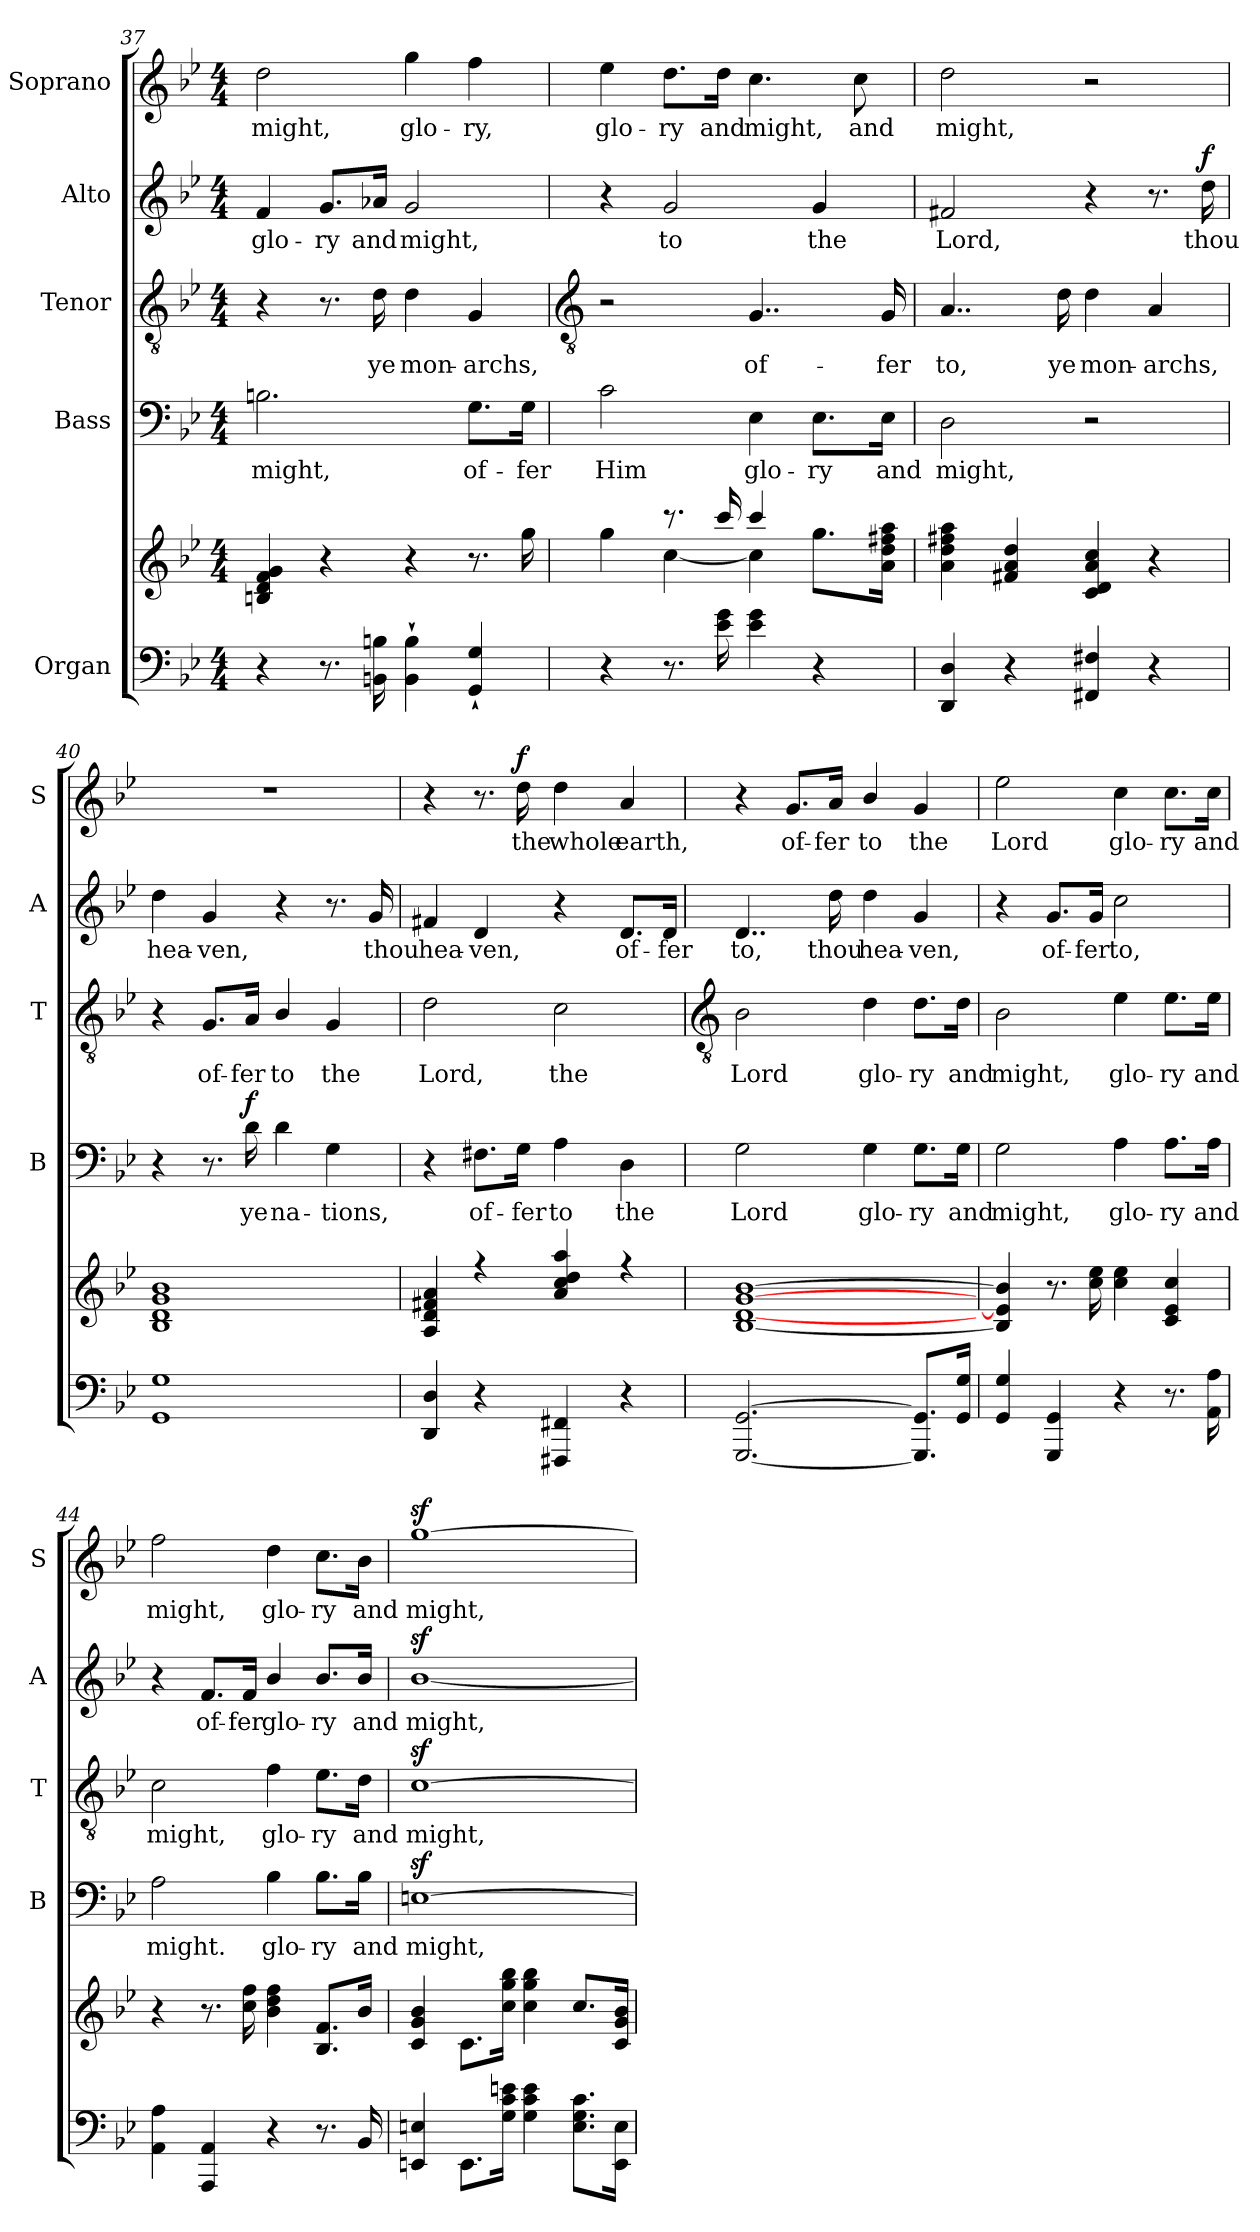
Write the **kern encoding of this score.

**kern	**kern	**kern	**text	**dynam	**kern	**text	**kern	**text	**dynam	**kern	**text	**dynam
*part5	*part5	*part4	*part4	*part4	*part3	*part3	*part2	*part2	*part2	*part1	*part1	*part1
*staff6	*staff5	*staff4	*staff4	*staff4	*staff3	*staff3	*staff2	*staff2	*staff2	*staff1	*staff1	*staff1
*I"Organ	*	*I"Bass	*	*	*I"Tenor	*	*I"Alto	*	*	*I"Soprano	*	*
*	*	*I'B	*	*	*I'T	*	*I'A	*	*	*I'S	*	*
*clefF4	*clefG2	*clefF4	*	*	*clefGv2	*	*clefG2	*	*	*clefG2	*	*
*k[b-e-]	*k[b-e-]	*k[b-e-]	*	*	*k[b-e-]	*	*k[b-e-]	*	*	*k[b-e-]	*	*
*B-:	*B-:	*B-:	*	*	*B-:	*	*B-:	*	*	*B-:	*	*
*M4/4	*M4/4	*M4/4	*	*	*M4/4	*	*M4/4	*	*	*M4/4	*	*
=37	=37	=37	=37	=37	=37	=37	=37	=37	=37	=37	=37	=37
*	*^	*	*	*	*	*	*	*	*	*	*	*
!	!	!	!	!LO:LY:b	!	!	!	!	!LO:LY:b	!	!	!LO:LY:b	!
4r	4Bn/ 4d/ 4f/ 4g/	2ryy	2.Bn	might,	.	4r	.	4f	glo-	.	2dd	might,	.
!	!	!	!	!	!	!	!	!	!LO:LY:b	!	!	!	!
8.r	4r	.	.	.	.	8.r	.	8.g/L	-ry	.	.	.	.
!	!	!	!	!	!	!	!LO:LY:b	!	!LO:LY:b	!	!	!	!
16BBn 16Bn	.	.	.	.	.	16d	ye	16a-X/Jk	and	.	.	.	.
!	!	!	!	!	!	!	!LO:LY:b	!	!LO:LY:b	!	!	!LO:LY:b	!
4BB` 4B`	4r	2ryy	.	.	.	4d	mon-	2g	might,	.	4gg	glo-	.
!	!	!	!	!LO:LY:b	!	!	!LO:LY:b	!	!	!	!	!LO:LY:b	!
4GG` 4G`	8.r	.	8.G\L	of-	.	4G	-archs,	.	.	.	4ff	-ry,	.
!	!	!	!	!LO:LY:b	!	!	!	!	!	!	!	!	!
.	16gg\	.	16G\Jk	-fer	.	.	.	.	.	.	.	.	.
!!LO:LB:g=z
=38	=38	=38	=38	=38	=38	=38	=38	=38	=38	=38	=38	=38	=38
*	*	*	*	*	*	*clefGv2	*	*	*	*	*	*	*
!	!	!	!	!LO:LY:b	!	!	!	!	!	!	!	!LO:LY:b	!
4r	4gg\	4ryy	2c	Him	.	2r	.	4r	.	.	4ee-	glo-	.
!	!	!	!	!	!	!	!	!	!LO:LY:b	!	!	!LO:LY:b	!
8.r	8.r	[4cc\	.	.	.	.	.	2g	to	.	8.dd\L	-ry	.
!	!	!	!	!	!	!	!	!	!	!	!	!LO:LY:b	!
16e- 16g	16ccc/	.	.	.	.	.	.	.	.	.	16dd\Jk	and	.
!	!	!	!	!LO:LY:b	!	!	!LO:LY:b	!	!	!	!	!LO:LY:b	!
4e- 4g	4ccc	4cc\]	4E-	glo-	.	4..G	of-	.	.	.	4.cc	might,	.
!	!	!	!	!LO:LY:b	!	!	!	!	!LO:LY:b	!	!	!	!
4r	8.gg\L	4ryy	8.E-\L	-ry	.	.	.	4g	the	.	.	.	.
!	!	!	!	!	!	!	!	!	!	!	!	!LO:LY:b	!
.	.	.	.	.	.	.	.	.	.	.	8cc	and	.
!	!	!	!	!LO:LY:b	!	!	!LO:LY:b	!	!	!	!	!	!
.	16a\ 16dd\ 16ff#X\ 16aa\J	.	16E-\Jk	and	.	16G	-fer	.	.	.	.	.	.
=39	=39	=39	=39	=39	=39	=39	=39	=39	=39	=39	=39	=39	=39
!	!	!	!	!LO:LY:b	!	!	!LO:LY:b	!	!LO:LY:b	!	!	!LO:LY:b	!
4DD 4D	4a\ 4dd\ 4ff#X\ 4aa\	2ryy	2D	might,	.	4..A	to,	2f#X	Lord,	.	2dd	might,	.
4r	4f#X/ 4a/ 4dd/	.	.	.	.	.	.	.	.	.	.	.	.
!	!	!	!	!	!	!	!LO:LY:b	!	!	!	!	!	!
.	.	.	.	.	.	16d	ye	.	.	.	.	.	.
!	!	!	!	!	!	!	!LO:LY:b	!	!	!	!	!	!
4FF#X 4F#X	4c/ 4d/ 4a/ 4cc/	2ryy	2r	.	.	4d	mon-	4r	.	.	2r	.	.
!	!	!	!	!	!	!	!LO:LY:b	!	!	!	!	!	!
4r	4r	.	.	.	.	4A	-archs,	8.r	.	.	.	.	.
!	!	!	!	!	!	!	!	!	!LO:LY:b	!LO:DY:b	!	!	!
.	.	.	.	.	.	.	.	16dd	thou	f	.	.	.
=40	=40	=40	=40	=40	=40	=40	=40	=40	=40	=40	=40	=40	=40
!	!	!	!	!	!	!	!	!	!LO:LY:b	!	!	!	!
1GG 1G	1g/ 1b-/	1B-\ 1d\	4r	.	.	4r	.	4dd	hea-	.	1r	.	.
!	!	!	!	!	!	!	!LO:LY:b	!	!LO:LY:b	!	!	!	!
.	.	.	8.r	.	.	8.G/L	of-	4g	-ven,	.	.	.	.
!	!	!	!	!LO:LY:b	!LO:DY:b	!	!LO:LY:b	!	!	!	!	!	!
.	.	.	16d	ye	f	16A/Jk	-fer	.	.	.	.	.	.
!	!	!	!	!LO:LY:b	!	!	!LO:LY:b	!	!	!	!	!	!
.	.	.	4d	na-	.	4B-/	to	4r	.	.	.	.	.
!	!	!	!	!LO:LY:b	!	!	!LO:LY:b	!	!	!	!	!	!
.	.	.	4G	-tions,	.	4G	the	8.r	.	.	.	.	.
!	!	!	!	!	!	!	!	!	!LO:LY:b	!	!	!	!
.	.	.	.	.	.	.	.	16g	thou	.	.	.	.
=41	=41	=41	=41	=41	=41	=41	=41	=41	=41	=41	=41	=41	=41
!	!	!	!	!	!	!	!LO:LY:b	!	!LO:LY:b	!	!	!	!
4DD 4D	4A/ 4d/ 4f#X/ 4a/	1ryy	4r	.	.	2d	Lord,	4f#X	hea-	.	4r	.	.
!	!	!	!	!LO:LY:b	!	!	!	!	!LO:LY:b	!	!	!	!
4r	4r	.	8.F#X\L	of-	.	.	.	4d	-ven,	.	8.r	.	.
!	!	!	!	!LO:LY:b	!	!	!	!	!	!	!	!LO:LY:b	!LO:DY:b
.	.	.	16G\Jk	-fer	.	.	.	.	.	.	16dd	the	f
!	!	!	!	!LO:LY:b	!	!	!LO:LY:b	!	!	!	!	!LO:LY:b	!
4FFF#X 4FF#X	4a/ 4cc/ 4dd/ 4aa/	.	4A	to	.	2c	the	4r	.	.	4dd	whole	.
!	!	!	!	!LO:LY:b	!	!	!	!	!LO:LY:b	!	!	!LO:LY:b	!
4r	4r	.	4D	the	.	.	.	8.d/L	of-	.	4a	earth,	.
!	!	!	!	!	!	!	!	!	!LO:LY:b	!	!	!	!
.	.	.	.	.	.	.	.	16d/Jk	-fer	.	.	.	.
*	*v	*v	*	*	*	*	*	*	*	*	*	*	*
!!LO:LB:g=z
=42	=42	=42	=42	=42	=42	=42	=42	=42	=42	=42	=42	=42
*	*	*	*	*	*clefGv2	*	*	*	*	*	*	*
!	!	!	!LO:LY:b	!	!	!LO:LY:b	!	!LO:LY:b	!	!	!	!
[2.GGG [2.GG	[1B- [1d [1g [1b-	2G	Lord	.	2B-	Lord	4..d	to,	.	4r	.	.
!	!	!	!	!	!	!	!	!	!	!	!LO:LY:b	!
.	.	.	.	.	.	.	.	.	.	8.g/L	of-	.
!	!	!	!	!	!	!	!	!LO:LY:b	!	!	!LO:LY:b	!
.	.	.	.	.	.	.	16dd	thou	.	16a/Jk	-fer	.
!	!	!	!LO:LY:b	!	!	!LO:LY:b	!	!LO:LY:b	!	!	!LO:LY:b	!
.	.	4G	glo-	.	4d	glo-	4dd	hea-	.	4b-/	to	.
!	!	!	!LO:LY:b	!	!	!LO:LY:b	!	!LO:LY:b	!	!	!LO:LY:b	!
8.GGG] 8.GG]L	.	8.G\L	-ry	.	8.d\L	-ry	4g	-ven,	.	4g	the	.
!	!	!	!LO:LY:b	!	!	!LO:LY:b	!	!	!	!	!	!
16GG 16GJ	.	16G\Jk	and	.	16d\Jk	and	.	.	.	.	.	.
=43	=43	=43	=43	=43	=43	=43	=43	=43	=43	=43	=43	=43
!	!	!	!LO:LY:b	!	!	!LO:LY:b	!	!	!	!	!LO:LY:b	!
4GG 4G	4B-] 4e-] 4b-]	2G	might,	.	2B-	might,	4r	.	.	2ee-	Lord	.
!	!	!	!	!	!	!	!	!LO:LY:b	!	!	!	!
4GGG 4GG	8.r	.	.	.	.	.	8.g/L	of-	.	.	.	.
!	!	!	!	!	!	!	!	!LO:LY:b	!	!	!	!
.	16cc 16ee-	.	.	.	.	.	16g/Jk	-fer	.	.	.	.
!	!	!	!LO:LY:b	!	!	!LO:LY:b	!	!LO:LY:b	!	!	!LO:LY:b	!
4r	4cc 4ee-	4A	glo-	.	4e-	glo-	2cc	to,	.	4cc	glo-	.
!	!	!	!LO:LY:b	!	!	!LO:LY:b	!	!	!	!	!LO:LY:b	!
8.r	4c 4e- 4cc	8.A\L	-ry	.	8.e-\L	-ry	.	.	.	8.cc\L	-ry	.
!	!	!	!LO:LY:b	!	!	!LO:LY:b	!	!	!	!	!LO:LY:b	!
16AA 16A	.	16A\Jk	and	.	16e-\Jk	and	.	.	.	16cc\Jk	and	.
=44	=44	=44	=44	=44	=44	=44	=44	=44	=44	=44	=44	=44
!	!	!	!LO:LY:b	!	!	!LO:LY:b	!	!	!	!	!LO:LY:b	!
4AA 4A	4r	2A	might.	.	2c	might,	4r	.	.	2ff	might,	.
!	!	!	!	!	!	!	!	!LO:LY:b	!	!	!	!
4AAA 4AA	8.r	.	.	.	.	.	8.f/L	of-	.	.	.	.
!	!	!	!	!	!	!	!	!LO:LY:b	!	!	!	!
.	16cc 16ff	.	.	.	.	.	16f/Jk	-fer	.	.	.	.
!	!	!	!LO:LY:b	!	!	!LO:LY:b	!	!LO:LY:b	!	!	!LO:LY:b	!
4r	4b- 4dd 4ff	4B-	glo-	.	4f	glo-	4b-/	glo-	.	4dd	glo-	.
!	!	!	!LO:LY:b	!	!	!LO:LY:b	!	!LO:LY:b	!	!	!LO:LY:b	!
8.r	8.B- 8.fL	8.B-\L	-ry	.	8.e-\L	-ry	8.b-/L	-ry	.	8.cc\L	-ry	.
!	!	!	!LO:LY:b	!	!	!LO:LY:b	!	!LO:LY:b	!	!	!LO:LY:b	!
16BB-	16b-J	16B-\Jk	and	.	16d\Jk	and	16b-/Jk	and	.	16b-\Jk	and	.
=45	=45	=45	=45	=45	=45	=45	=45	=45	=45	=45	=45	=45
!	!	!	!LO:LY:b	!	!	!LO:LY:b	!	!LO:LY:b	!	!	!LO:LY:b	!
4EEn 4En	4c 4g 4b-	[1Enz<	might,	.	[1cz<	might,	[1b-z</	might,	.	[1ggz<	might,	.
8.EEL	8.cL	.	.	.	.	.	.	.	.	.	.	.
16G 16c 16enJ	16cc 16gg 16bb-J	.	.	.	.	.	.	.	.	.	.	.
4G 4c 4e	4cc 4gg 4bb-	.	.	.	.	.	.	.	.	.	.	.
8.E 8.G 8.cL	8.ccL	.	.	.	.	.	.	.	.	.	.	.
16EE 16EJ	16c 16g 16b-J	.	.	.	.	.	.	.	.	.	.	.
=	=	=	=	=	=	=	=	=	=	=	=	=
*-	*-	*-	*-	*-	*-	*-	*-	*-	*-	*-	*-	*-
